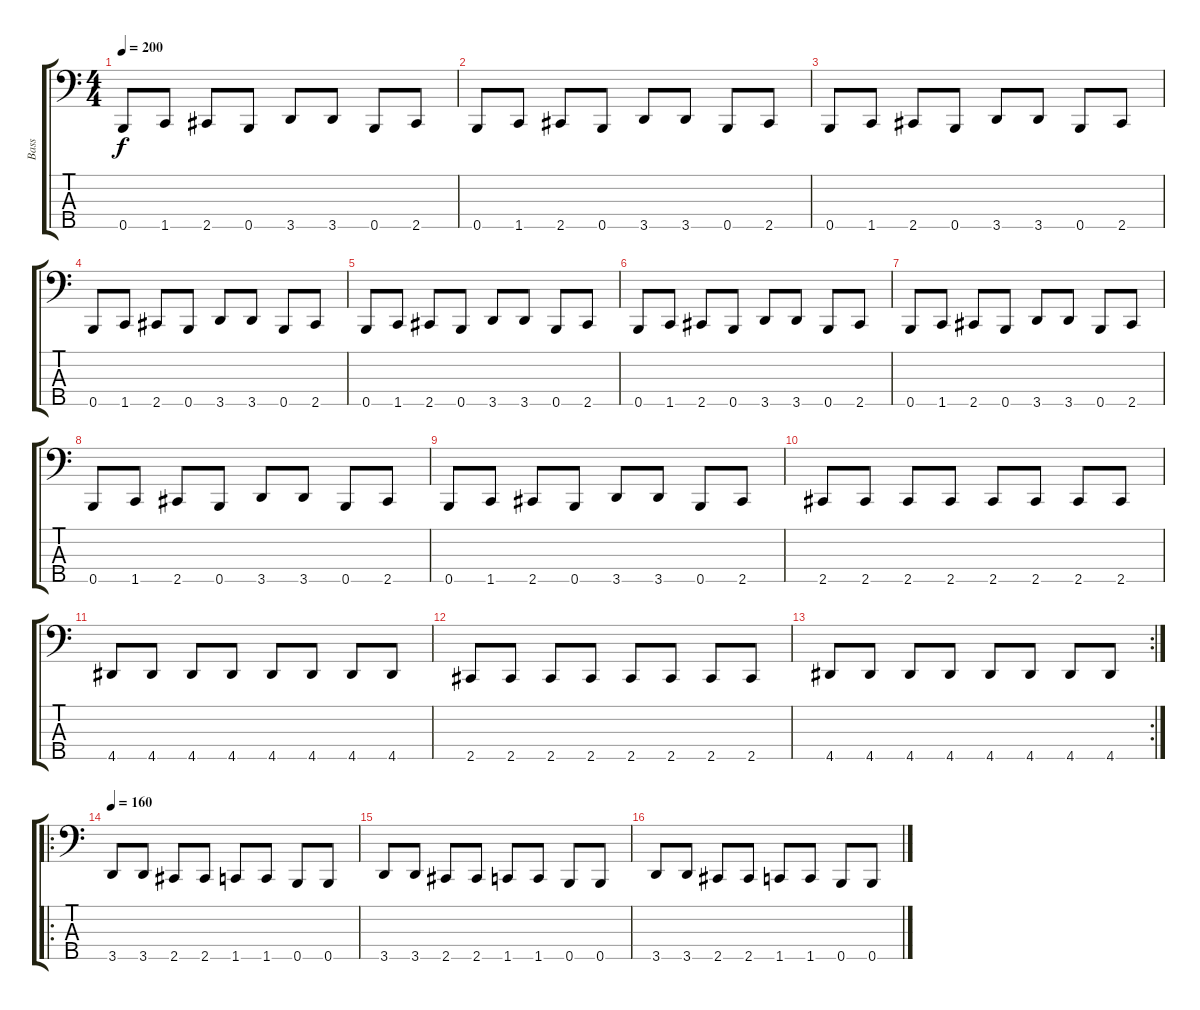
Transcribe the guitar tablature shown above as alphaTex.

\track ("Bass" "Bass") {instrument electricbasspick}
\staff {score tabs}
\tuning (G2 D2 A1 E1 B0) {hide}
\ts (4 4)
\tempo 200
\clef f4
\ks c
0.5.8{dy f} 1.5.8 2.5.8 0.5.8 3.5.8 3.5.8 0.5.8 2.5.8 |
0.5.8 1.5.8 2.5.8 0.5.8 3.5.8 3.5.8 0.5.8 2.5.8 |
0.5.8 1.5.8 2.5.8 0.5.8 3.5.8 3.5.8 0.5.8 2.5.8 |
0.5.8 1.5.8 2.5.8 0.5.8 3.5.8 3.5.8 0.5.8 2.5.8 |
0.5.8 1.5.8 2.5.8 0.5.8 3.5.8 3.5.8 0.5.8 2.5.8 |
0.5.8 1.5.8 2.5.8 0.5.8 3.5.8 3.5.8 0.5.8 2.5.8 |
0.5.8 1.5.8 2.5.8 0.5.8 3.5.8 3.5.8 0.5.8 2.5.8 |
0.5.8 1.5.8 2.5.8 0.5.8 3.5.8 3.5.8 0.5.8 2.5.8 |
0.5.8 1.5.8 2.5.8 0.5.8 3.5.8 3.5.8 0.5.8 2.5.8 |
2.5.8 2.5.8 2.5.8 2.5.8 2.5.8 2.5.8 2.5.8 2.5.8 |
4.5.8 4.5.8 4.5.8 4.5.8 4.5.8 4.5.8 4.5.8 4.5.8 |
2.5.8 2.5.8 2.5.8 2.5.8 2.5.8 2.5.8 2.5.8 2.5.8 |
\rc 2
4.5.8 4.5.8 4.5.8 4.5.8 4.5.8 4.5.8 4.5.8 4.5.8 |
\ro
\tempo 160
3.5.8 3.5.8 2.5.8 2.5.8 1.5.8 1.5.8 0.5.8 0.5.8 |
3.5.8 3.5.8 2.5.8 2.5.8 1.5.8 1.5.8 0.5.8 0.5.8 |
3.5.8 3.5.8 2.5.8 2.5.8 1.5.8 1.5.8 0.5.8 0.5.8
